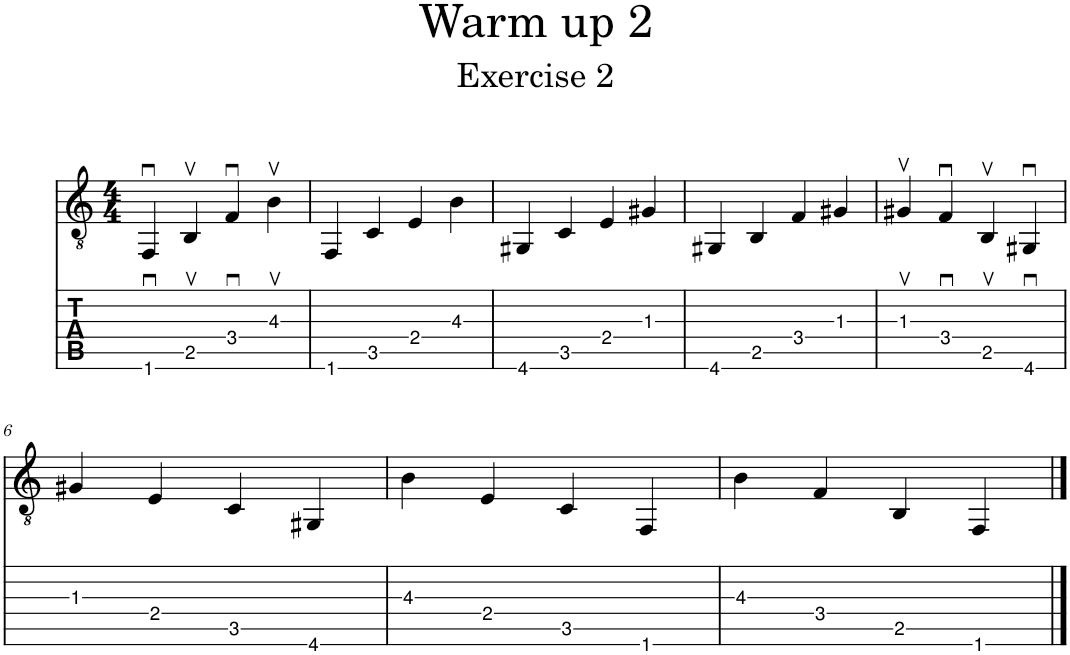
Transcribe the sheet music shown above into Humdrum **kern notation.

**kern	**kern
*part1	*part1
*staff2	*staff1
*I"Guitar	*
*I'Guit.	*
*stria6	*
*	*clefGv2
*k[]	*k[]
*M4/4	*M4/4
=1	=1
4FFu	4FFu/
4BBv	4BBv/
4Fu	4Fu/
4Bv	4Bv\
=2	=2
4FF	4FF/
4C	4C/
4E	4E/
4B	4B\
=3	=3
4GG#	4GG#X/
4C	4C/
4E	4E/
4G#	4G#X/
=4	=4
4GG#	4GG#X/
4BB	4BB/
4F	4F/
4G#	4G#X/
=5	=5
4G#v	4G#Xv/
4Fu	4Fu/
4BBv	4BBv/
4GG#u	4GG#Xu/
!!LO:LB:g=z
=6	=6
4G#	4G#X/
4E	4E/
4C	4C/
4GG#	4GG#X/
=7	=7
4B	4B\
4E	4E/
4C	4C/
4FF	4FF/
=8	=8
4B	4B\
4F	4F/
4BB	4BB/
4FF	4FF/
==	==
*-	*-
